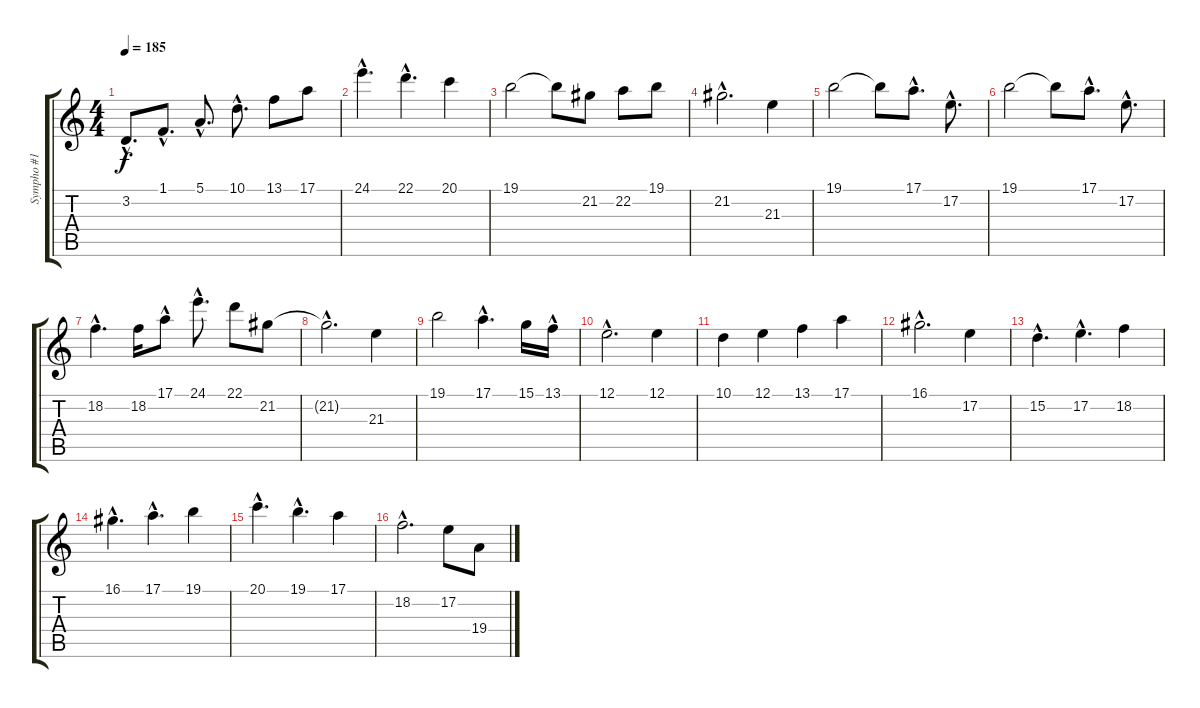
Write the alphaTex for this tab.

\track ("Sympho #1" "Sympho #1") {instrument pizzicatostrings}
\staff {score tabs}
\tuning (E4 B3 G3 D3 A2 E2) {hide}
\ts (4 4)
\tempo 185
\clef g2
\ks c
3.2{hac}.8{d dy f} 1.1{hac}.8{d} 5.1{hac}.8{d} 10.1{hac}.8{d} 13.1.8 17.1.8 |
24.1{hac}.4{d} 22.1{hac}.4{d} 20.1.4 |
19.1.2 19.1{t}.8 21.2.8 22.2.8 19.1.8 |
21.2{hac}.2{d} 21.3.4 |
19.1.2 19.1{t}.8 17.1{hac}.8{d} 17.2{hac}.8{d} |
19.1.2 19.1{t}.8 17.1{hac}.8{d} 17.2{hac}.8{d} |
18.2{hac}.4{d} 18.2.16 17.1{hac}.8 24.1{hac}.8{d} 22.1.8 21.2.8 |
21.2{hac t}.2{d} 21.3.4 |
19.1.2 17.1{hac}.4{d} 15.1.16 13.1{hac}.16 |
12.1{hac}.2{d} 12.1.4 |
10.1.4 12.1.4 13.1.4 17.1.4 |
16.1{hac}.2{d} 17.2.4 |
15.2{hac}.4{d} 17.2{hac}.4{d} 18.2.4 |
16.1{hac}.4{d} 17.1{hac}.4{d} 19.1.4 |
20.1{hac}.4{d} 19.1{hac}.4{d} 17.1.4 |
18.2{hac}.2{d} 17.2.8 19.4.8
